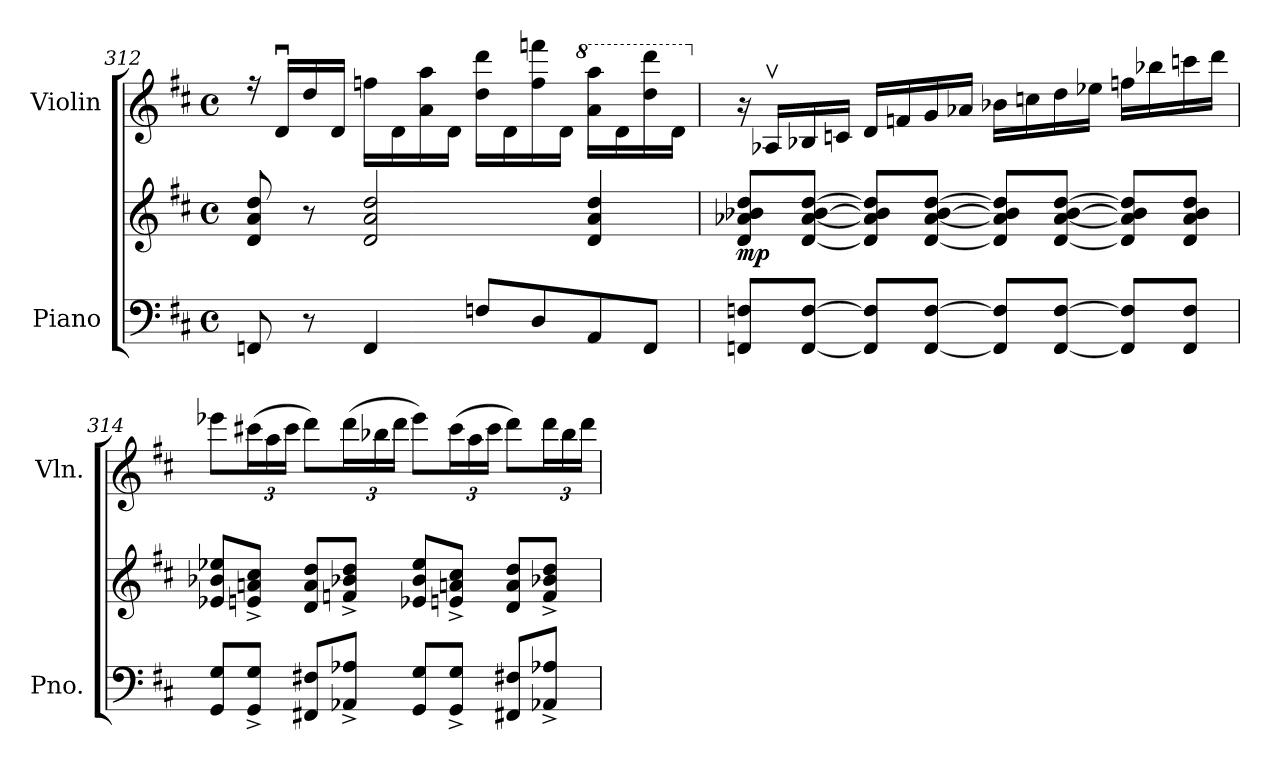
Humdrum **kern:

**kern	**kern	**dynam	**kern
*part2	*part2	*part2	*part1
*staff3	*staff2	*staff2/3	*staff1
*I"Piano	*	*	*I"Violin
*I'Pno.	*	*	*I'Vln.
*clefF4	*clefG2	*	*clefG2
*k[f#c#]	*k[f#c#]	*	*k[f#c#]
*M4/4	*M4/4	*	*M4/4
*met(c)	*met(c)	*	*met(c)
=312	=312	=312	=312
*	*	*	*^
8FFn/	8d/ 8a/ 8dd/	.	16ryy	16rff
.	.	.	16ryy	16du/LL
8r	8r	.	16ryy	16dd/
.	.	.	16ryy	16d/JJ
4FF/	2d/ 2a/ 2dd/	.	16ryy	16ffn\LL
.	.	.	16ryy	16d\
.	.	.	16ryy	16a\ 16aa\
.	.	.	16ryy	16d\JJ
8Fn/L	.	.	16ryy	16dd\ 16ddd\LL
.	.	.	16ryy	16d\
8D/	.	.	16ryy	16ff\ 16fffn\
.	.	.	16ryy	16d\JJ
*	*	*	*8va	*
8AA/	4d/ 4a/ 4dd/	.	16ryy	16aa\ 16aaa\LL
.	.	.	16d/yy	16dd\
*	*	*	*8va	*
8FF/J	.	.	16ryy	16ddd\ 16dddd\
.	.	.	16d/yy	16dd\JJ
*	*	*	*v	*v
!!LO:LB:g=z
=313	=313	=313	=313
*	*	*	*X8va
*	*	*	*X8va
*	*	*	*^
!	!	!LO:DY:b	!	!
*	*	*	*v	*v
8FFn/ 8Fn/L	8d/ 8a-X/ 8b-X/ 8dd/L	mp	16r
.	.	.	16A-Xv/LL
[8FF/ [8F/J	[8d/ [8a-/ [8b-/ [8dd/J	.	16B-X/
.	.	.	16cn/JJ
8FF/] 8F/]L	8d/] 8a-/] 8b-/] 8dd/]L	.	16d/LL
.	.	.	16fn/
[8FF/ [8F/J	[8d/ [8a-/ [8b-/ [8dd/J	.	16g/
.	.	.	16a-X/JJ
8FF/] 8F/]L	8d/] 8a-/] 8b-/] 8dd/]L	.	16b-X\LL
.	.	.	16ccn\
[8FF/ [8F/J	[8d/ [8a-/ [8b-/ [8dd/J	.	16dd\
.	.	.	16ee-X\JJ
8FF/] 8F/]L	8d/] 8a-/] 8b-/] 8dd/]L	.	16ffn\LL
.	.	.	16bb-X\
8FF/ 8F/J	8d/ 8a-/ 8b-/ 8dd/J	.	16cccn\
.	.	.	16ddd\JJ
!!LO:PB:g=z
=314	=314	=314	=314
8GG/ 8G/L	8e-X/ 8b-X/ 8ee-X/L	.	8eee-X\L
*	*	*	*Xbrackettup
8GG/^ 8G/^J	8en/^ 8an/^ 8cc#/^J	.	(24ccc#X\L
.	.	.	24aa\
.	.	.	24ccc#\JJ
8FF#X/ 8F#X/L	8d/ 8a/ 8dd/L	.	8ddd\L)
8AA-X/^ 8A-X/^J	8fn/^ 8b-X/^ 8dd/^J	.	(24ddd\L
.	.	.	24bb-X\
.	.	.	24ddd\JJ
8GG/ 8G/L	8e-X/ 8b-/ 8ee-/L	.	8eee-\L)
8GG/^ 8G/^J	8en/^ 8an/^ 8cc#/^J	.	(24ccc#\L
.	.	.	24aa\
.	.	.	24ccc#\JJ
8FF#X/ 8F#X/L	8d/ 8a/ 8dd/L	.	8ddd\L)
8AA-X/^ 8A-X/^J	8f/^ 8b-X/^ 8dd/^J	.	24ddd\L
.	.	.	24bb-\
.	.	.	24ddd\JJ
=	=	=	=
*-	*-	*-	*-
